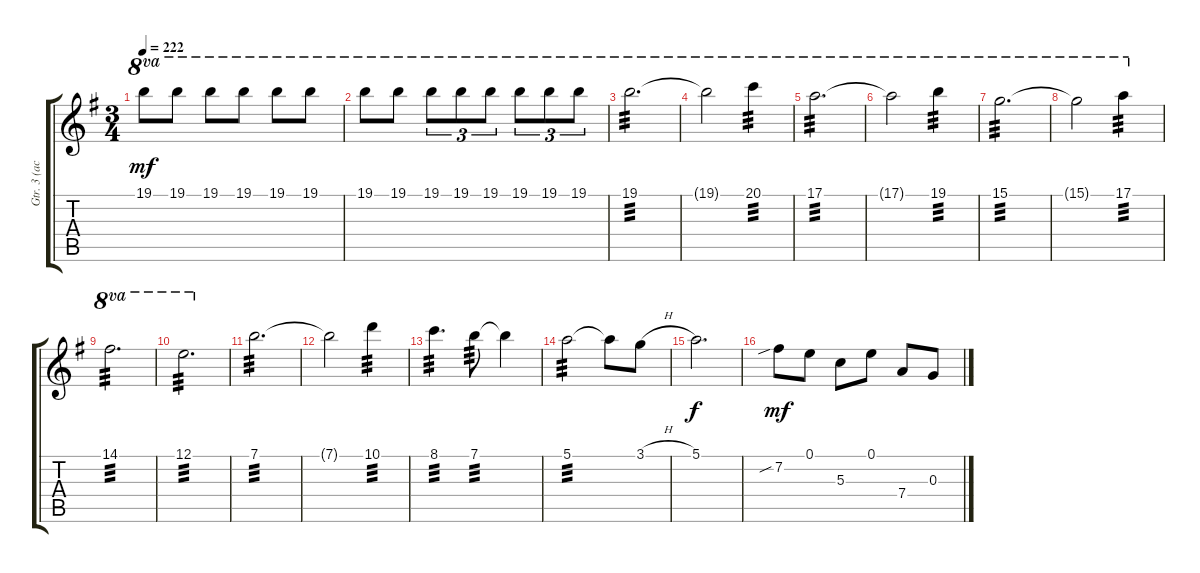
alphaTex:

\track ("Gtr. 3 (acous.)" "Gtr. 3 (ac") {instrument acousticguitarsteel}
\staff {score tabs}
\tuning (E4 B3 G3 D3 A2 E2) {hide}
\ts (3 4)
\tempo 222
\clef g2
\ks g
19.1.8{ot 8va dy mf} 19.1.8{ot 8va} 19.1.8{ot 8va} 19.1.8{ot 8va} 19.1.8{ot 8va} 19.1.8{ot 8va} |
19.1.8{ot 8va} 19.1.8{ot 8va} 19.1.8{tu (3 2) ot 8va} 19.1.8{tu (3 2) ot 8va} 19.1.8{tu (3 2) ot 8va} 19.1.8{tu (3 2) ot 8va} 19.1.8{tu (3 2) ot 8va} 19.1.8{tu (3 2) ot 8va} |
19.1.2{d ot 8va tp 3} |
19.1{t}.2{ot 8va} 20.1.4{ot 8va tp 3} |
17.1.2{d ot 8va tp 3} |
17.1{t}.2{ot 8va} 19.1.4{ot 8va tp 3} |
15.1.2{d ot 8va tp 3} |
15.1{t}.2{ot 8va} 17.1.4{ot 8va tp 3} |
14.1.2{d ot 8va tp 3} |
12.1.2{d ot 8va tp 3} |
7.1.2{d tp 3} |
7.1{t}.2 10.1.4{tp 3} |
8.1.4{d tp 3} 7.1.8{tp 3} 7.1{t}.4 |
5.1.2{tp 3} 5.1{t}.8 3.1{h}.8 |
5.1.2{d dy f} |
7.2{sib}.8{dy mf} 0.1.8 5.3.8 0.1.8 7.4.8 0.3.8
